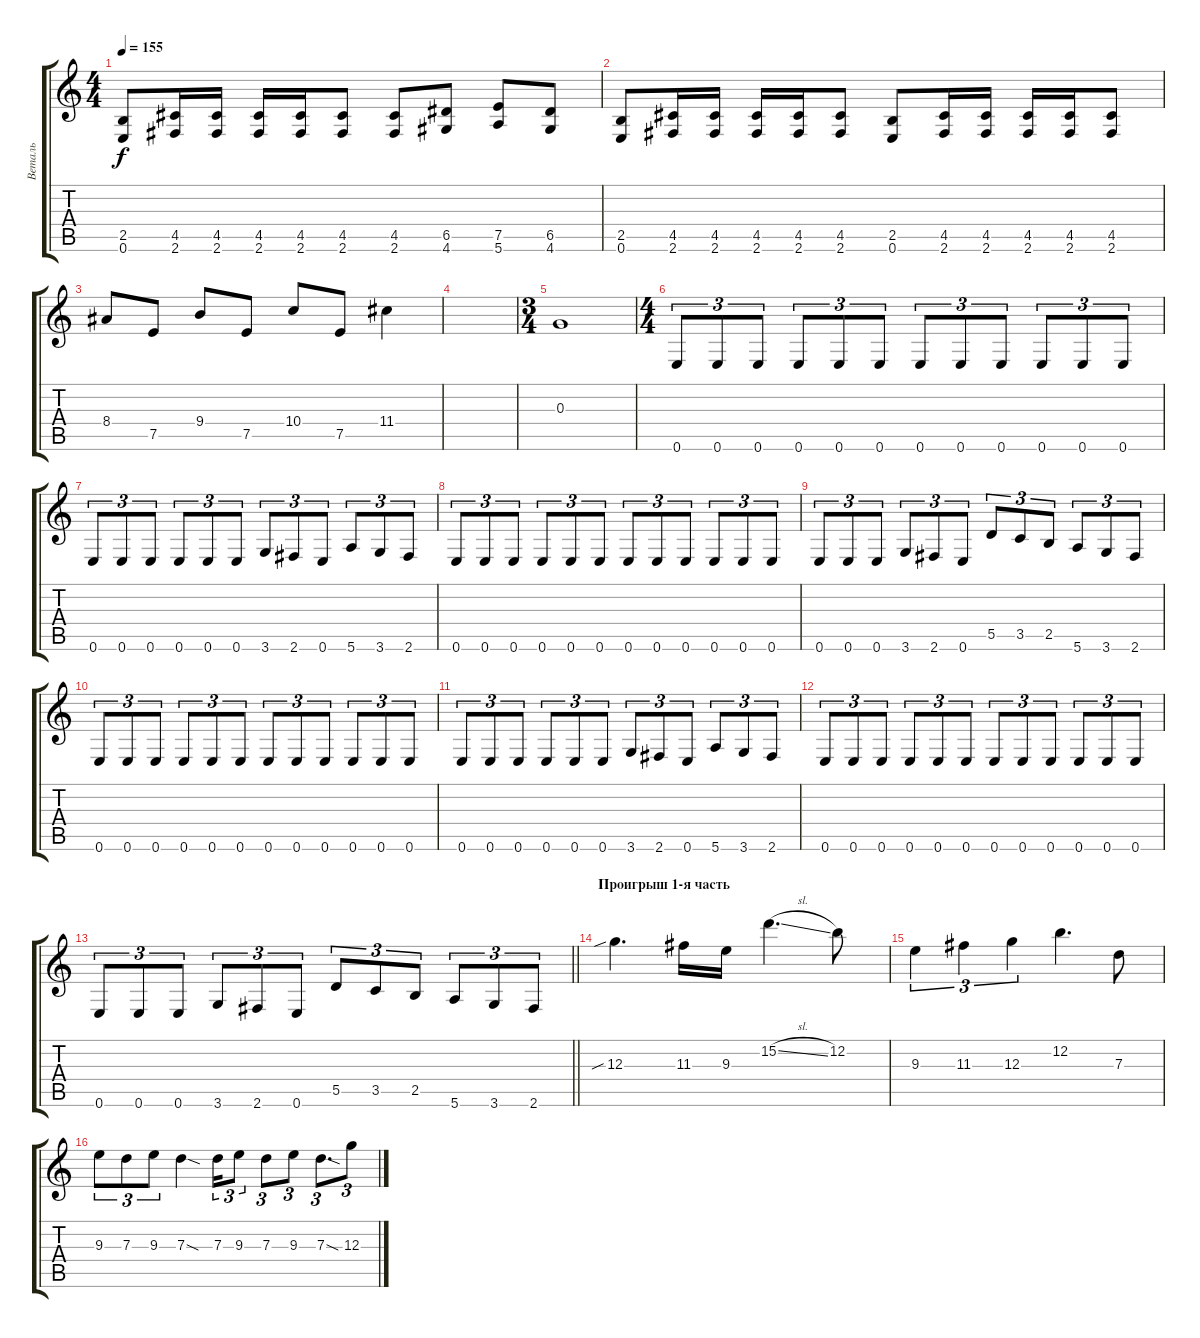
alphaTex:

\track ("Веталь" "Веталь") {instrument distortionguitar}
\staff {score tabs}
\tuning (E4 B3 G3 D3 A2 E2) {hide}
\ts (4 4)
\tempo 155
\clef g2
\ks c
(2.5 0.6).8{dy f} (4.5 2.6).16 (4.5 2.6).16 (4.5 2.6).16 (4.5 2.6).16 (4.5 2.6).8 (4.5 2.6).8 (6.5 4.6).8 (7.5 5.6).8 (6.5 4.6).8 |
(2.5 0.6).8 (4.5 2.6).16 (4.5 2.6).16 (4.5 2.6).16 (4.5 2.6).16 (4.5 2.6).8 (2.5 0.6).8 (4.5 2.6).16 (4.5 2.6).16 (4.5 2.6).16 (4.5 2.6).16 (4.5 2.6).8 |
8.4.8 7.5.8 9.4.8 7.5.8 10.4.8 7.5.8 11.4.4 |
|
\ts (3 4)
0.3.1 |
\ts (4 4)
0.6.8{tu (3 2)} 0.6.8{tu (3 2)} 0.6.8{tu (3 2)} 0.6.8{tu (3 2)} 0.6.8{tu (3 2)} 0.6.8{tu (3 2)} 0.6.8{tu (3 2)} 0.6.8{tu (3 2)} 0.6.8{tu (3 2)} 0.6.8{tu (3 2)} 0.6.8{tu (3 2)} 0.6.8{tu (3 2)} |
0.6.8{tu (3 2)} 0.6.8{tu (3 2)} 0.6.8{tu (3 2)} 0.6.8{tu (3 2)} 0.6.8{tu (3 2)} 0.6.8{tu (3 2)} 3.6.8{tu (3 2)} 2.6.8{tu (3 2)} 0.6.8{tu (3 2)} 5.6.8{tu (3 2)} 3.6.8{tu (3 2)} 2.6.8{tu (3 2)} |
0.6.8{tu (3 2)} 0.6.8{tu (3 2)} 0.6.8{tu (3 2)} 0.6.8{tu (3 2)} 0.6.8{tu (3 2)} 0.6.8{tu (3 2)} 0.6.8{tu (3 2)} 0.6.8{tu (3 2)} 0.6.8{tu (3 2)} 0.6.8{tu (3 2)} 0.6.8{tu (3 2)} 0.6.8{tu (3 2)} |
0.6.8{tu (3 2)} 0.6.8{tu (3 2)} 0.6.8{tu (3 2)} 3.6.8{tu (3 2)} 2.6.8{tu (3 2)} 0.6.8{tu (3 2)} 5.5.8{tu (3 2)} 3.5.8{tu (3 2)} 2.5.8{tu (3 2)} 5.6.8{tu (3 2)} 3.6.8{tu (3 2)} 2.6.8{tu (3 2)} |
0.6.8{tu (3 2)} 0.6.8{tu (3 2)} 0.6.8{tu (3 2)} 0.6.8{tu (3 2)} 0.6.8{tu (3 2)} 0.6.8{tu (3 2)} 0.6.8{tu (3 2)} 0.6.8{tu (3 2)} 0.6.8{tu (3 2)} 0.6.8{tu (3 2)} 0.6.8{tu (3 2)} 0.6.8{tu (3 2)} |
0.6.8{tu (3 2)} 0.6.8{tu (3 2)} 0.6.8{tu (3 2)} 0.6.8{tu (3 2)} 0.6.8{tu (3 2)} 0.6.8{tu (3 2)} 3.6.8{tu (3 2)} 2.6.8{tu (3 2)} 0.6.8{tu (3 2)} 5.6.8{tu (3 2)} 3.6.8{tu (3 2)} 2.6.8{tu (3 2)} |
0.6.8{tu (3 2)} 0.6.8{tu (3 2)} 0.6.8{tu (3 2)} 0.6.8{tu (3 2)} 0.6.8{tu (3 2)} 0.6.8{tu (3 2)} 0.6.8{tu (3 2)} 0.6.8{tu (3 2)} 0.6.8{tu (3 2)} 0.6.8{tu (3 2)} 0.6.8{tu (3 2)} 0.6.8{tu (3 2)} |
\barLineRight lightlight
0.6.8{tu (3 2)} 0.6.8{tu (3 2)} 0.6.8{tu (3 2)} 3.6.8{tu (3 2)} 2.6.8{tu (3 2)} 0.6.8{tu (3 2)} 5.5.8{tu (3 2)} 3.5.8{tu (3 2)} 2.5.8{tu (3 2)} 5.6.8{tu (3 2)} 3.6.8{tu (3 2)} 2.6.8{tu (3 2)} |
\section ("" "Проигрыш 1-я часть")
12.3{sib}.4{d} 11.3.16 9.3.16 15.2{sl}.4{d} 12.2.8 |
9.3.4{tu (3 2)} 11.3.4{tu (3 2)} 12.3.4{tu (3 2)} 12.2.4{d} 7.3.8 |
9.3.8{tu (3 2)} 7.3.8{tu (3 2)} 9.3.8{tu (3 2)} 7.3{sod}.4 7.3.16{tu (3 2)} 9.3.8{tu (3 2)} 7.3.8{tu (3 2)} 9.3.8{tu (3 2)} 7.3{sod}.8{d tu (3 2)} 12.3.8{tu (3 2)}
